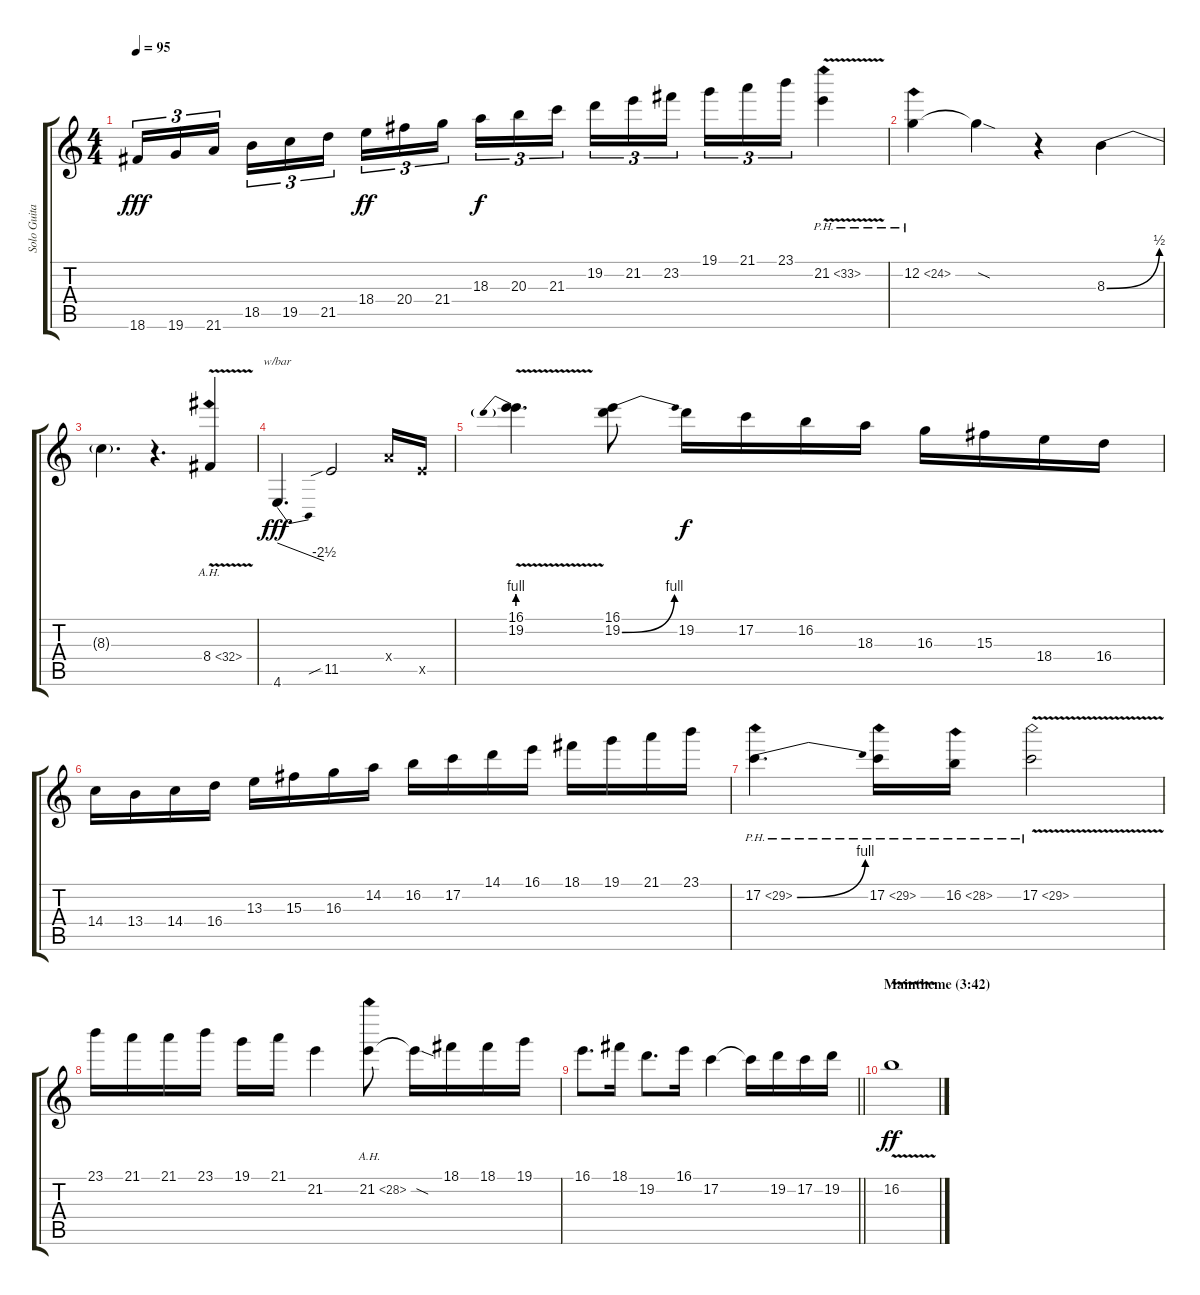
\track ("Solo Guitar 1" "Solo Guita") {instrument distortionguitar}
\staff {score tabs}
\tuning (C4 G3 Eb3 Bb2 F2 C2) {hide}
\ts (4 4)
\tempo 95
\clef g2
\ks c
18.6.16{tu (3 2) dy fff} 19.6.16{tu (3 2)} 21.6.16{tu (3 2) beam splitsecondary} 18.5.16{tu (3 2)} 19.5.16{tu (3 2)} 21.5.16{tu (3 2)} 18.4.16{tu (3 2) dy ff} 20.4.16{tu (3 2)} 21.4.16{tu (3 2) beam splitsecondary} 18.3.16{tu (3 2) dy f} 20.3.16{tu (3 2)} 21.3.16{tu (3 2)} 19.2.16{tu (3 2)} 21.2.16{tu (3 2)} 23.2.16{tu (3 2) beam splitsecondary} 19.1.16{tu (3 2)} 21.1.16{tu (3 2)} 23.1.16{tu (3 2)} 21.2{ph 12 v}.4 |
12.2{ph 12}.4 12.2{sod t}.4 r.4 8.3{be (bend 0 0 60 2)}.4 |
8.3{t}.4{d} r.4{d} 8.4{ah 24 v}.4 |
4.6.4{d tbe (dive default 0 0 60 -10) dy fff balance 8} 11.5{sib}.2 11.4{x}.16 11.5{x}.16 |
(16.1{v} 19.2{be (prebend 0 4 60 4)}).4{d} (16.1 19.2{be (bend 0 0 60 4)}).8 19.2.16{dy f balance 14} 17.2.16 16.2.16 18.3.16 16.3.16 15.3.16 18.4.16 16.4.16 |
14.4.16 13.4.16 14.4.16 16.4.16 13.3.16 15.3.16 16.3.16 14.2.16 16.2.16 17.2.16 14.1.16 16.1.16 18.1.16 19.1.16 21.1.16 23.1.16 |
17.2{be (bend 0 0 60 4) ph 12}.4{d} 17.2{ph 12}.16 16.2{ph 12}.16 17.2{ph 12 v}.2 |
23.1.16{balance 8} 21.1.16{txt ""} 21.1.16 23.1.16 19.1.16 21.1.16 21.2.4 21.2{ah 7}.8 21.2{sod t}.16 18.1.16{balance 14} 18.1.16 19.1.16 |
\barLineRight lightlight
16.1.8{d} 18.1.16 19.2.8{d} 16.1.16 17.2.4 17.2{t}.16 19.2.16 17.2.16 19.2.16 |
\section ("" "Maintheme (3:42)")
16.2{v}.1{dy ff}
